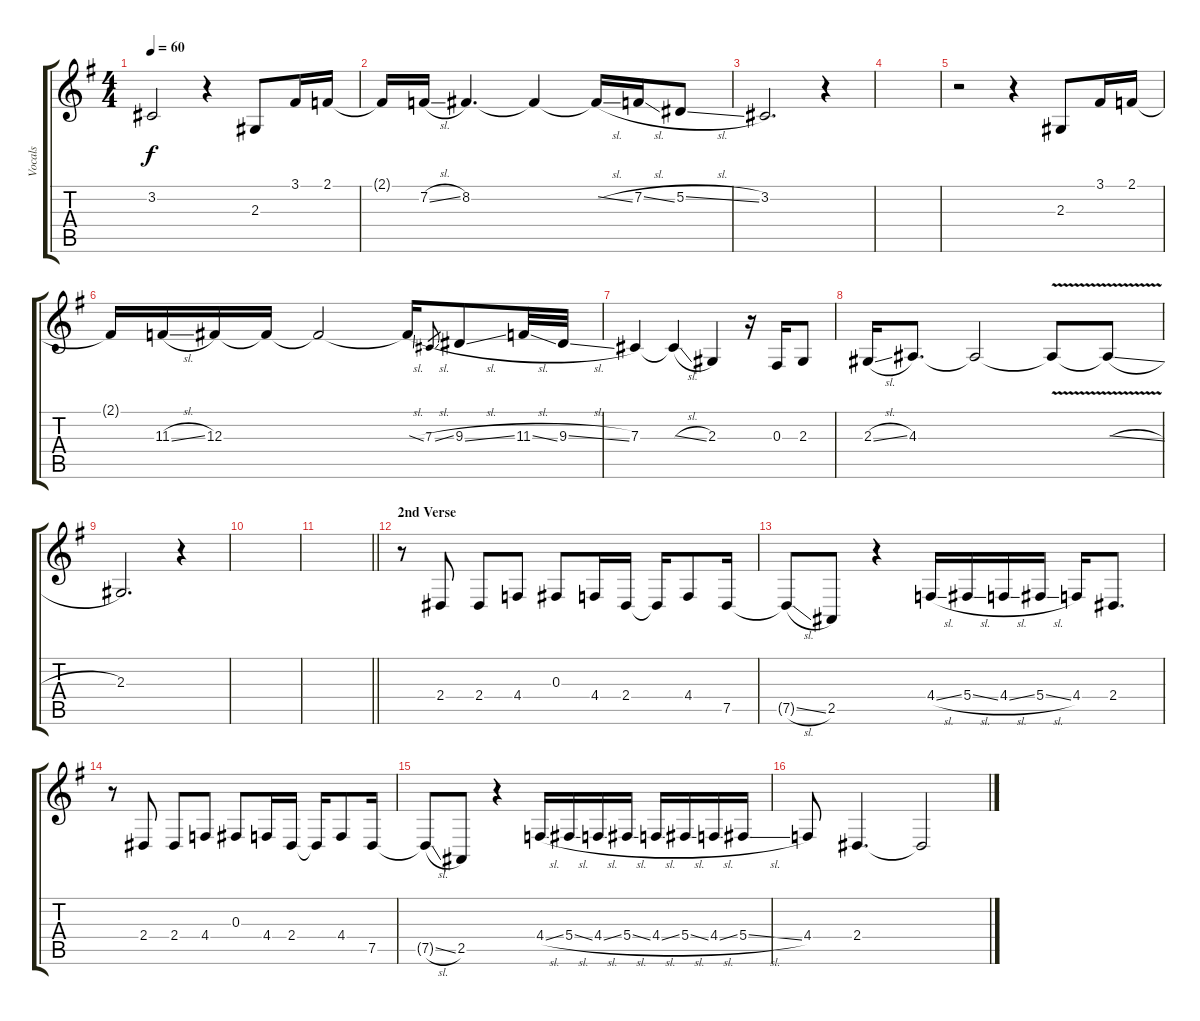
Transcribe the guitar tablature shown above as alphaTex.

\track ("Vocals" "Vocals") {instrument cello}
\staff {score tabs}
\tuning (Eb4 Bb3 Gb3 Db3 Ab2 Eb2) {hide}
\ts (4 4)
\tempo 60
\clef g2
\ks g
3.2.2{dy f} r.4 2.3.8 3.1.16 2.1.16 |
2.1{t}.16 7.2{sl}.16 8.2.4{d} 8.2{t}.4 8.2{sl t}.16 7.2{sl}.16 5.2{sl}.8 |
3.2.2{d} r.4 |
|
r.2 r.4 2.3.8 3.1.16 2.1.16 |
2.1{t}.16 11.3{sl}.16 12.3.16 12.3{t}.16 12.3{t}.2 12.3{sl t}.16 7.3{sl}.8{gr} 9.3{sl}.8 11.3{sl}.32 9.3{sl}.32 |
7.3.4 7.3{sl t}.4 2.3.4 r.16 0.3.16 2.3.8 |
2.3{sl}.16 4.3.8{d} 4.3{t}.2 4.3{v t}.8 4.3{v sl t}.8 |
2.3.2{d} r.4 |
|
\barLineRight lightlight
|
\section ("" "2nd Verse")
r.8 2.4.8 2.4.8 4.4.8 0.3.8 4.4.16 2.4.16 2.4{t}.16 4.4.8 7.5.16 |
7.5{sl t}.8 2.5.8 r.4 4.4{sl}.16 5.4{sl}.16 4.4{sl}.16 5.4{sl}.16 4.4.16 2.4.8{d} |
r.8 2.4.8 2.4.8 4.4.8 0.3.8 4.4.16 2.4.16 2.4{t}.16 4.4.8 7.5.16 |
7.5{sl t}.8 2.5.8 r.4 4.4{sl}.16 5.4{sl}.16 4.4{sl}.16 5.4{sl}.16 4.4{sl}.16 5.4{sl}.16 4.4{sl}.16 5.4{sl}.16 |
4.4.8 2.4.4{d} 2.4{t}.2
